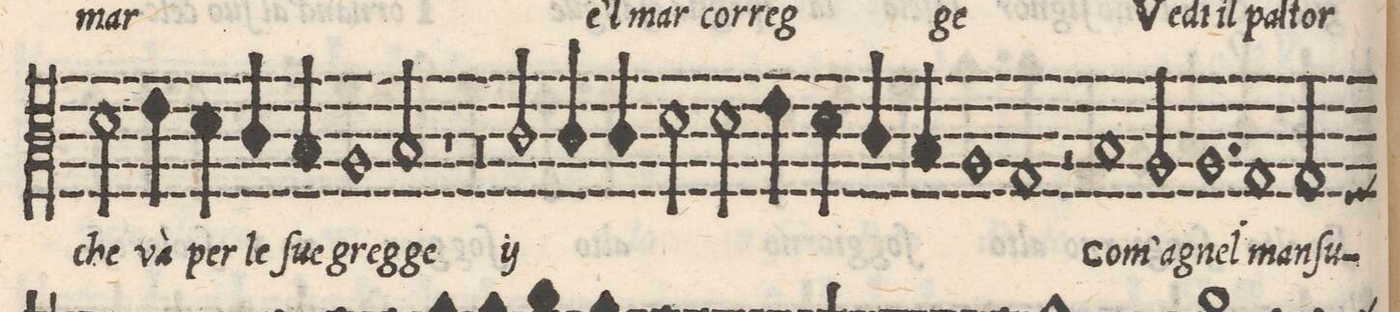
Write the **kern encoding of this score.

**kern	**text
*I"TENORE	*
*clefC3	*
*k[]	*
*met(C)	*
*M2/1	*
2d\	che
4e\	và
4d\	per
4c/	le
4B/	ſue
1A/	greg-
=32-	=32-
2B/	ge
1r	.
=33-	=33-
0r	.
=34-	=34-
*	*ij
2c/	Ve-
4c/	-di_il
4c/	paſ-
2d\	-tor
2d\	che
=35-	=35-
4e\	và
4d\	per
4c/	le
4B/	ſue
1A	greg-
=36-	=36-
1G	ge
*	*Xij
2r	.
1B/	co-
=37-	=37-
2A/	-m'_a-
1.A	-gnel
=38-	=38-
1G/	man-
2G/	-ſu-
=39-	=39-
*-	*-
